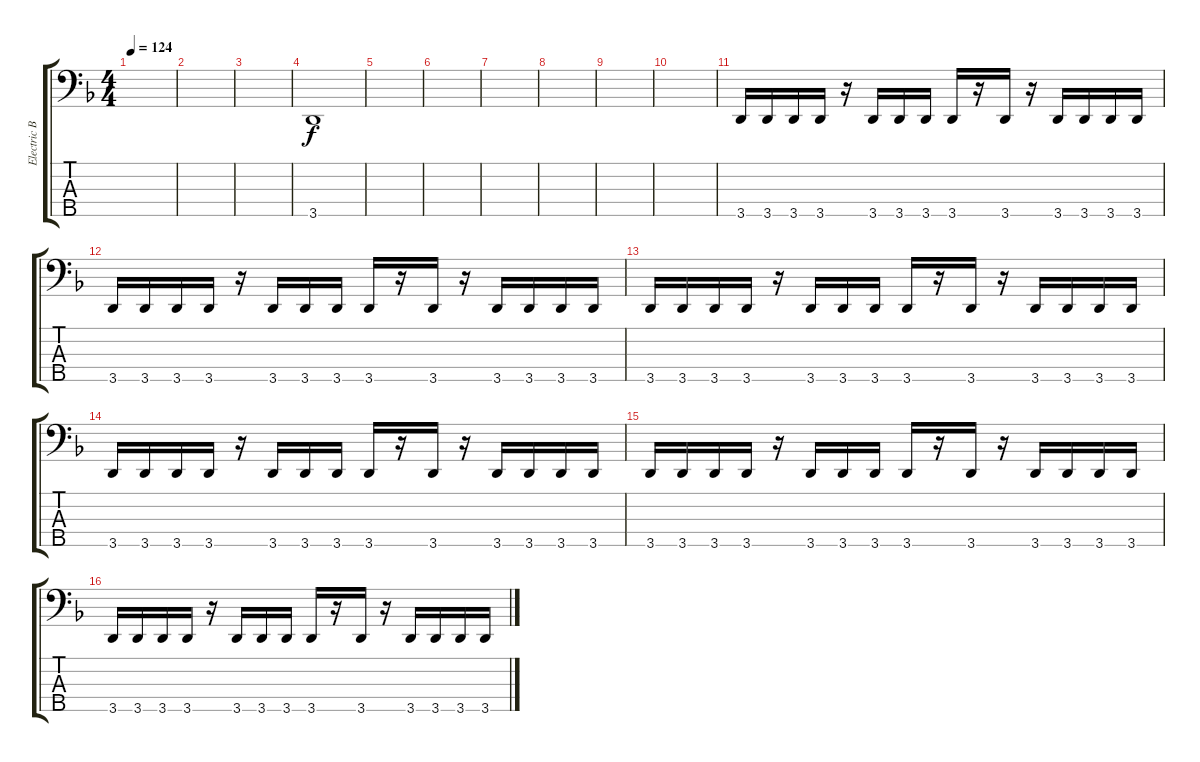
\track ("Electric Bass" "Electric B") {instrument electricbassfinger}
\staff {score tabs}
\tuning (G2 D2 A1 E1 B0) {hide}
\ts (4 4)
\tempo 124
\clef f4
\ks dminor
|
|
|
3.5.1 |
|
|
|
|
|
|
3.5.16 3.5.16 3.5.16 3.5.16 r.16 3.5.16 3.5.16 3.5.16 3.5.16 r.16 3.5.16 r.16 3.5.16 3.5.16 3.5.16 3.5.16 |
3.5.16 3.5.16 3.5.16 3.5.16 r.16 3.5.16 3.5.16 3.5.16 3.5.16 r.16 3.5.16 r.16 3.5.16 3.5.16 3.5.16 3.5.16 |
3.5.16 3.5.16 3.5.16 3.5.16 r.16 3.5.16 3.5.16 3.5.16 3.5.16 r.16 3.5.16 r.16 3.5.16 3.5.16 3.5.16 3.5.16 |
3.5.16 3.5.16 3.5.16 3.5.16 r.16 3.5.16 3.5.16 3.5.16 3.5.16 r.16 3.5.16 r.16 3.5.16 3.5.16 3.5.16 3.5.16 |
3.5.16 3.5.16 3.5.16 3.5.16 r.16 3.5.16 3.5.16 3.5.16 3.5.16 r.16 3.5.16 r.16 3.5.16 3.5.16 3.5.16 3.5.16 |
3.5.16 3.5.16 3.5.16 3.5.16 r.16 3.5.16 3.5.16 3.5.16 3.5.16 r.16 3.5.16 r.16 3.5.16 3.5.16 3.5.16 3.5.16
